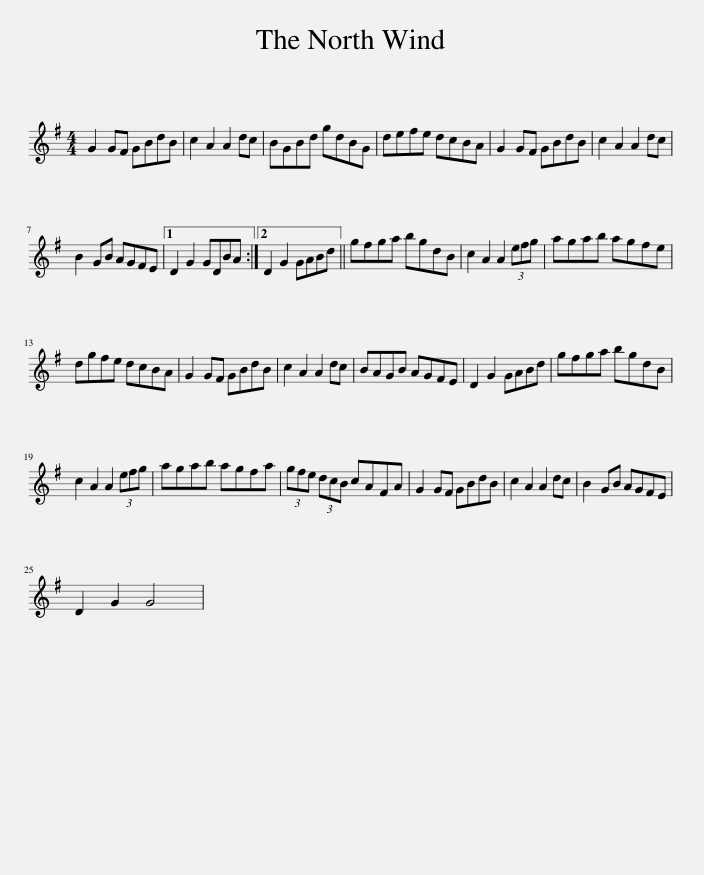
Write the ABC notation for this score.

X:1
L:1/8
M:4/4
I:linebreak $
K:G
V:1 treble
V:1
 G2 GF GBdB | c2 A2 A2 dc | BGBd gdBG | defe dcBA | G2 GF GBdB | %5
 c2 A2 A2 dc |$ B2 GB AGFE |1 D2 G2 GDBA :|2 D2 G2 GABd || gfga bgdB | %10
 c2 A2 A2 (3efg | agab agfe |$ dgfe dcBA | G2 GF GBdB | c2 A2 A2 dc | %15
 BAGB AGFE | D2 G2 GABd | gfga bgdB |$ c2 A2 A2 (3efg | agab agfa | %20
 (3gfe (3dcB cAFA | G2 GF GBdB | c2 A2 A2 dc | B2 GB AGFE |$ D2 G2 G4 | %25
